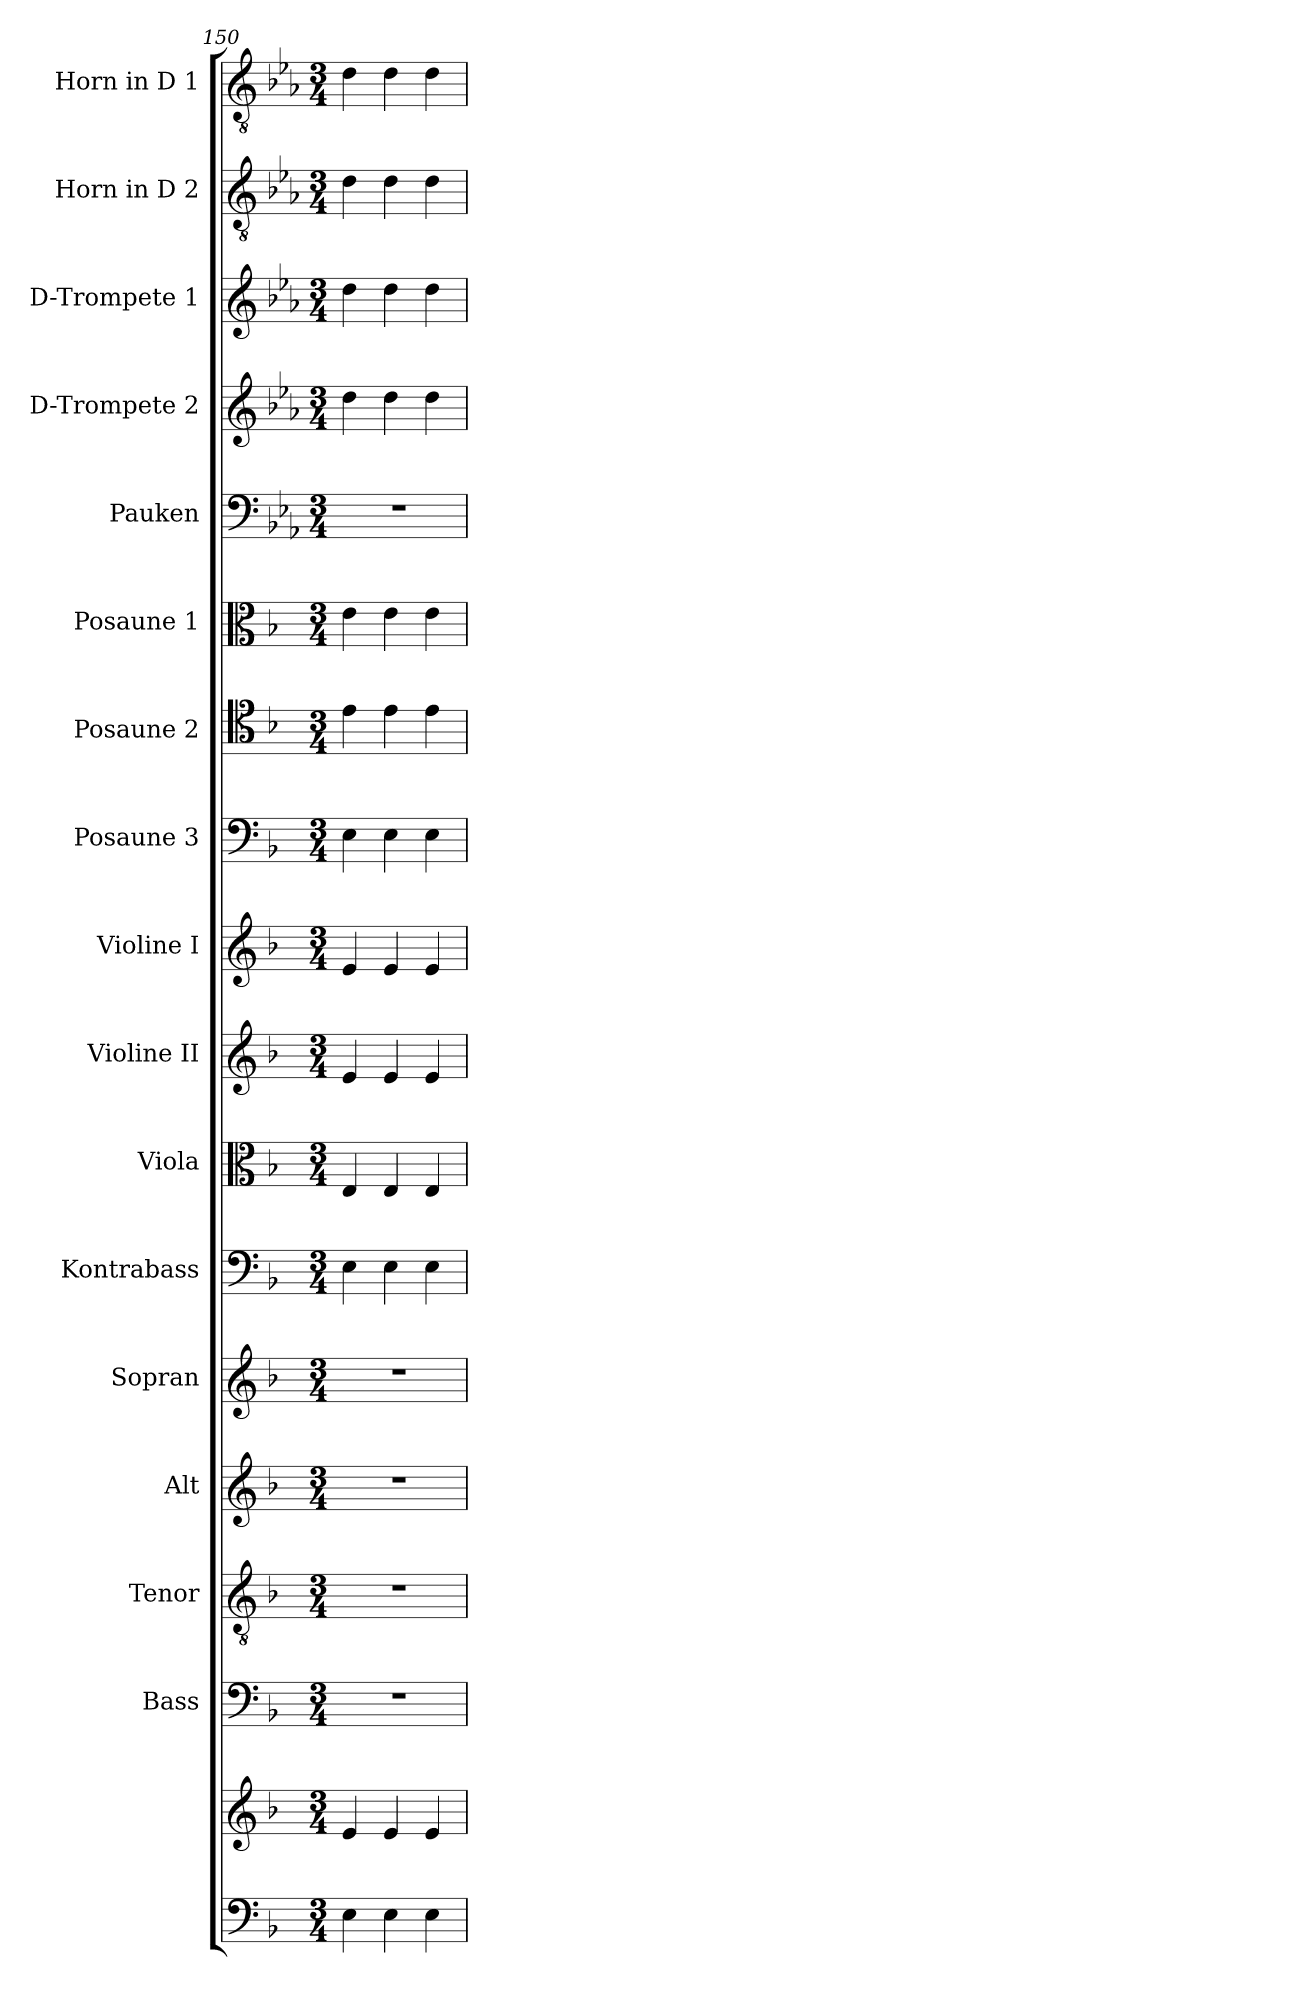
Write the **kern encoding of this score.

**kern	**kern	**kern	**kern	**kern	**kern	**kern	**kern	**kern	**kern	**kern	**kern	**kern	**kern	**kern	**kern	**kern	**kern
*part17	*part17	*part16	*part15	*part14	*part13	*part12	*part11	*part10	*part9	*part8	*part7	*part6	*part5	*part4	*part3	*part2	*part1
*staff18	*staff17	*staff16	*staff15	*staff14	*staff13	*staff12	*staff11	*staff10	*staff9	*staff8	*staff7	*staff6	*staff5	*staff4	*staff3	*staff2	*staff1
*	*	*I"Bass	*I"Tenor	*I"Alt	*I"Sopran	*I"Kontrabass	*I"Viola	*I"Violine II	*I"Violine I	*I"Posaune 3	*I"Posaune 2	*I"Posaune 1	*I"Pauken	*I"D-Trompete 2	*I"D-Trompete 1	*I"Horn in D 2	*I"Horn in D 1
*	*	*I'B.	*I'T.	*I'A.	*I'S.	*I'Kb.	*I'Vla.	*I'Vl. II	*I'Vl. I	*I'Pos. 3	*I'Pos. 2	*I'Pos. 1	*I'Pk.	*I'D Trp. 2	*I'D Trp. 1	*I'Hrn. 2	*I'Hrn. 1
!!LO:PB:g=z
*clefF4	*clefG2	*clefF4	*clefGv2	*clefG2	*clefG2	*clefF4	*clefC3	*clefG2	*clefG2	*clefF4	*clefC4	*clefC3	*clefF4	*clefG2	*clefG2	*clefGv2	*clefGv2
*	*	*	*	*	*	*ITrd7c12	*	*	*	*	*	*	*ITrd-1c-2	*ITrd-1c-2	*ITrd-1c-2	*ITrd-1c-2	*ITrd-1c-2
*k[b-]	*k[b-]	*k[b-]	*k[b-]	*k[b-]	*k[b-]	*k[b-]	*k[b-]	*k[b-]	*k[b-]	*k[b-]	*k[b-]	*k[b-]	*k[b-]	*k[b-]	*k[b-]	*k[b-]	*k[b-]
*F:	*F:	*F:	*F:	*F:	*F:	*F:	*F:	*F:	*F:	*F:	*F:	*F:	*F:	*F:	*F:	*F:	*F:
*M3/4	*M3/4	*M3/4	*M3/4	*M3/4	*M3/4	*M3/4	*M3/4	*M3/4	*M3/4	*M3/4	*M3/4	*M3/4	*M3/4	*M3/4	*M3/4	*M3/4	*M3/4
=150	=150	=150	=150	=150	=150	=150	=150	=150	=150	=150	=150	=150	=150	=150	=150	=150	=150
4E\	4e/	2.r	2.r	2.r	2.r	4EE\	4E/	4e/	4e/	4E\	4e\	4e\	2.r	4ee\	4ee\	4e\	4e\
4E\	4e/	.	.	.	.	4EE\	4E/	4e/	4e/	4E\	4e\	4e\	.	4ee\	4ee\	4e\	4e\
4E\	4e/	.	.	.	.	4EE\	4E/	4e/	4e/	4E\	4e\	4e\	.	4ee\	4ee\	4e\	4e\
=	=	=	=	=	=	=	=	=	=	=	=	=	=	=	=	=	=
*-	*-	*-	*-	*-	*-	*-	*-	*-	*-	*-	*-	*-	*-	*-	*-	*-	*-
